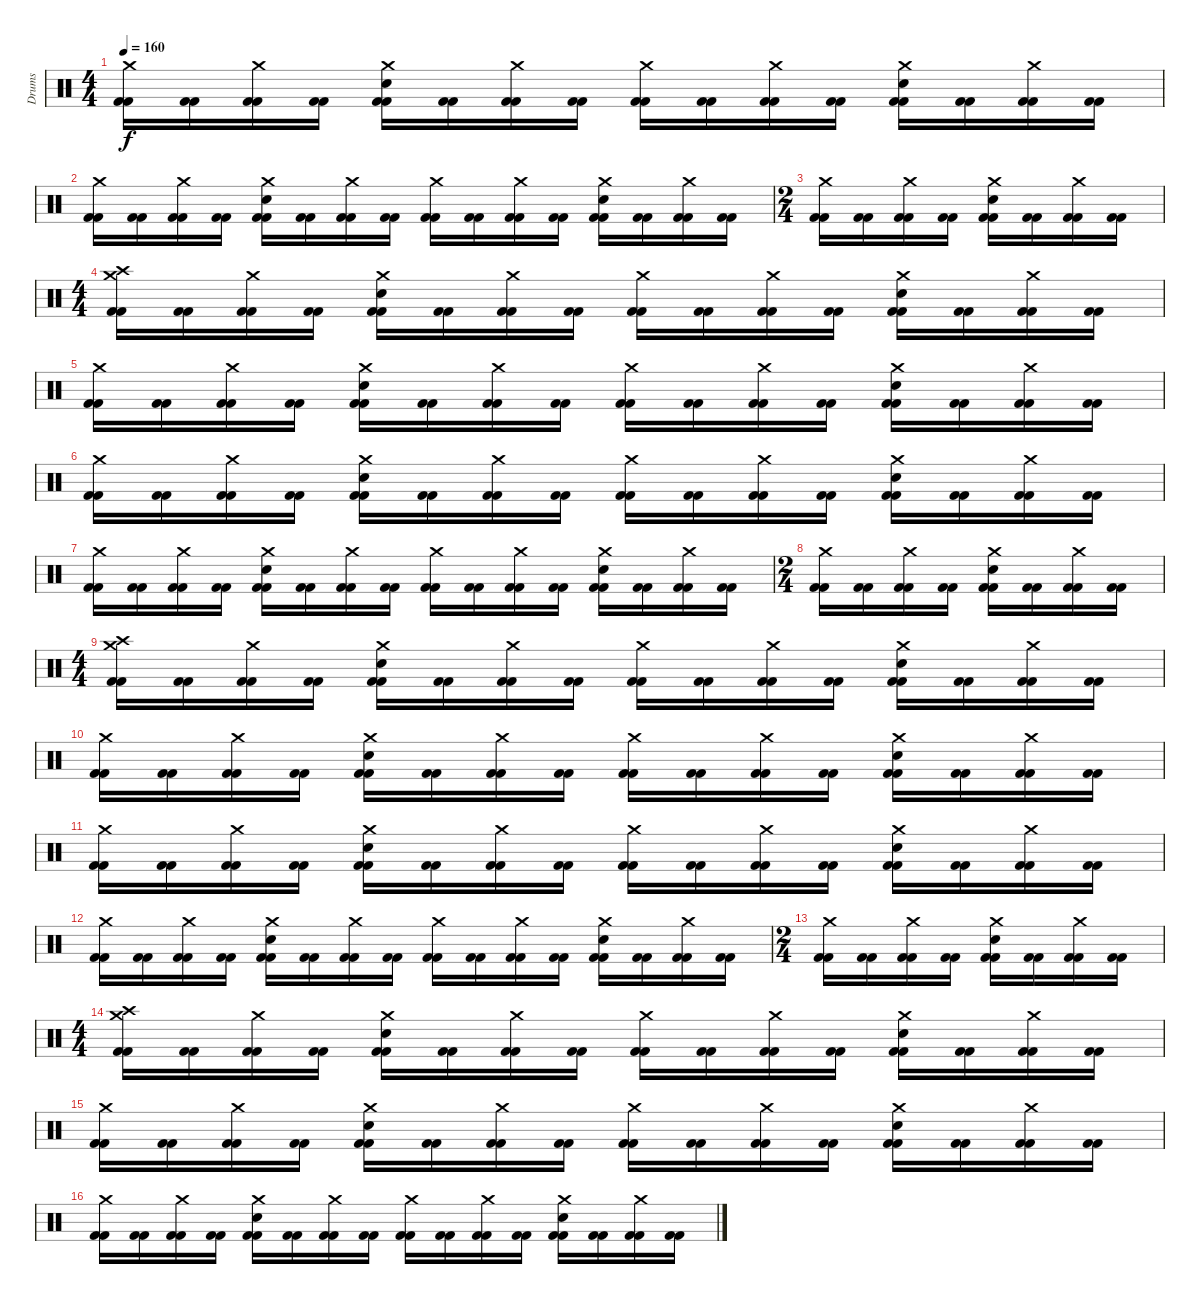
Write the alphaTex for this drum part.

\track ("Drums" "Drums") {instrument percussion}
\staff {score}
\articulation defaults
\ts (4 4)
\tempo 160
\clef neutral
\ks c
("Kick (hit) 2" "Crash medium (hit)" "Kick (hit) 2").16{dy f} ("Kick (hit) 2" "Kick (hit) 2").16 ("Kick (hit) 2" "Crash medium (hit)" "Kick (hit) 2").16 ("Kick (hit) 2" "Kick (hit) 2").16 ("Kick (hit) 2" "Crash medium (hit)" "Electric Snare (hit)" "Kick (hit) 2").16 ("Kick (hit) 2" "Kick (hit) 2").16 ("Kick (hit) 2" "Crash medium (hit)" "Kick (hit) 2").16 ("Kick (hit) 2" "Kick (hit) 2").16 ("Kick (hit) 2" "Crash medium (hit)" "Kick (hit) 2").16 ("Kick (hit) 2" "Kick (hit) 2").16 ("Kick (hit) 2" "Crash medium (hit)" "Kick (hit) 2").16 ("Kick (hit) 2" "Kick (hit) 2").16 ("Kick (hit) 2" "Crash medium (hit)" "Electric Snare (hit)" "Kick (hit) 2").16 ("Kick (hit) 2" "Kick (hit) 2").16 ("Kick (hit) 2" "Crash medium (hit)" "Kick (hit) 2").16 ("Kick (hit) 2" "Kick (hit) 2").16 |
("Kick (hit) 2" "Crash medium (hit)" "Kick (hit) 2").16 ("Kick (hit) 2" "Kick (hit) 2").16 ("Kick (hit) 2" "Crash medium (hit)" "Kick (hit) 2").16 ("Kick (hit) 2" "Kick (hit) 2").16 ("Kick (hit) 2" "Crash medium (hit)" "Electric Snare (hit)" "Kick (hit) 2").16 ("Kick (hit) 2" "Kick (hit) 2").16 ("Kick (hit) 2" "Crash medium (hit)" "Kick (hit) 2").16 ("Kick (hit) 2" "Kick (hit) 2").16 ("Kick (hit) 2" "Crash medium (hit)" "Kick (hit) 2").16 ("Kick (hit) 2" "Kick (hit) 2").16 ("Kick (hit) 2" "Crash medium (hit)" "Kick (hit) 2").16 ("Kick (hit) 2" "Kick (hit) 2").16 ("Kick (hit) 2" "Crash medium (hit)" "Electric Snare (hit)" "Kick (hit) 2").16 ("Kick (hit) 2" "Kick (hit) 2").16 ("Kick (hit) 2" "Crash medium (hit)" "Kick (hit) 2").16 ("Kick (hit) 2" "Kick (hit) 2").16 |
\ts (2 4)
("Kick (hit) 2" "Crash medium (hit)" "Kick (hit) 2").16 ("Kick (hit) 2" "Kick (hit) 2").16 ("Kick (hit) 2" "Crash medium (hit)" "Kick (hit) 2").16 ("Kick (hit) 2" "Kick (hit) 2").16 ("Kick (hit) 2" "Crash medium (hit)" "Electric Snare (hit)" "Kick (hit) 2").16 ("Kick (hit) 2" "Kick (hit) 2").16 ("Kick (hit) 2" "Crash medium (hit)" "Kick (hit) 2").16 ("Kick (hit) 2" "Kick (hit) 2").16 |
\ts (4 4)
("Kick (hit) 2" "Crash medium (hit)" "Crash high (hit)" "Kick (hit) 2").16 ("Kick (hit) 2" "Kick (hit) 2").16 ("Kick (hit) 2" "Crash medium (hit)" "Kick (hit) 2").16 ("Kick (hit) 2" "Kick (hit) 2").16 ("Kick (hit) 2" "Crash medium (hit)" "Electric Snare (hit)" "Kick (hit) 2").16 ("Kick (hit) 2" "Kick (hit) 2").16 ("Kick (hit) 2" "Crash medium (hit)" "Kick (hit) 2").16 ("Kick (hit) 2" "Kick (hit) 2").16 ("Kick (hit) 2" "Crash medium (hit)" "Kick (hit) 2").16 ("Kick (hit) 2" "Kick (hit) 2").16 ("Kick (hit) 2" "Crash medium (hit)" "Kick (hit) 2").16 ("Kick (hit) 2" "Kick (hit) 2").16 ("Kick (hit) 2" "Crash medium (hit)" "Electric Snare (hit)" "Kick (hit) 2").16 ("Kick (hit) 2" "Kick (hit) 2").16 ("Kick (hit) 2" "Crash medium (hit)" "Kick (hit) 2").16 ("Kick (hit) 2" "Kick (hit) 2").16 |
("Kick (hit) 2" "Crash medium (hit)" "Kick (hit) 2").16 ("Kick (hit) 2" "Kick (hit) 2").16 ("Kick (hit) 2" "Crash medium (hit)" "Kick (hit) 2").16 ("Kick (hit) 2" "Kick (hit) 2").16 ("Kick (hit) 2" "Crash medium (hit)" "Electric Snare (hit)" "Kick (hit) 2").16 ("Kick (hit) 2" "Kick (hit) 2").16 ("Kick (hit) 2" "Crash medium (hit)" "Kick (hit) 2").16 ("Kick (hit) 2" "Kick (hit) 2").16 ("Kick (hit) 2" "Crash medium (hit)" "Kick (hit) 2").16 ("Kick (hit) 2" "Kick (hit) 2").16 ("Kick (hit) 2" "Crash medium (hit)" "Kick (hit) 2").16 ("Kick (hit) 2" "Kick (hit) 2").16 ("Kick (hit) 2" "Crash medium (hit)" "Electric Snare (hit)" "Kick (hit) 2").16 ("Kick (hit) 2" "Kick (hit) 2").16 ("Kick (hit) 2" "Crash medium (hit)" "Kick (hit) 2").16 ("Kick (hit) 2" "Kick (hit) 2").16 |
("Kick (hit) 2" "Crash medium (hit)" "Kick (hit) 2").16 ("Kick (hit) 2" "Kick (hit) 2").16 ("Kick (hit) 2" "Crash medium (hit)" "Kick (hit) 2").16 ("Kick (hit) 2" "Kick (hit) 2").16 ("Kick (hit) 2" "Crash medium (hit)" "Electric Snare (hit)" "Kick (hit) 2").16 ("Kick (hit) 2" "Kick (hit) 2").16 ("Kick (hit) 2" "Crash medium (hit)" "Kick (hit) 2").16 ("Kick (hit) 2" "Kick (hit) 2").16 ("Kick (hit) 2" "Crash medium (hit)" "Kick (hit) 2").16 ("Kick (hit) 2" "Kick (hit) 2").16 ("Kick (hit) 2" "Crash medium (hit)" "Kick (hit) 2").16 ("Kick (hit) 2" "Kick (hit) 2").16 ("Kick (hit) 2" "Crash medium (hit)" "Electric Snare (hit)" "Kick (hit) 2").16 ("Kick (hit) 2" "Kick (hit) 2").16 ("Kick (hit) 2" "Crash medium (hit)" "Kick (hit) 2").16 ("Kick (hit) 2" "Kick (hit) 2").16 |
("Kick (hit) 2" "Crash medium (hit)" "Kick (hit) 2").16 ("Kick (hit) 2" "Kick (hit) 2").16 ("Kick (hit) 2" "Crash medium (hit)" "Kick (hit) 2").16 ("Kick (hit) 2" "Kick (hit) 2").16 ("Kick (hit) 2" "Crash medium (hit)" "Electric Snare (hit)" "Kick (hit) 2").16 ("Kick (hit) 2" "Kick (hit) 2").16 ("Kick (hit) 2" "Crash medium (hit)" "Kick (hit) 2").16 ("Kick (hit) 2" "Kick (hit) 2").16 ("Kick (hit) 2" "Crash medium (hit)" "Kick (hit) 2").16 ("Kick (hit) 2" "Kick (hit) 2").16 ("Kick (hit) 2" "Crash medium (hit)" "Kick (hit) 2").16 ("Kick (hit) 2" "Kick (hit) 2").16 ("Kick (hit) 2" "Crash medium (hit)" "Electric Snare (hit)" "Kick (hit) 2").16 ("Kick (hit) 2" "Kick (hit) 2").16 ("Kick (hit) 2" "Crash medium (hit)" "Kick (hit) 2").16 ("Kick (hit) 2" "Kick (hit) 2").16 |
\ts (2 4)
("Kick (hit) 2" "Crash medium (hit)" "Kick (hit) 2").16 ("Kick (hit) 2" "Kick (hit) 2").16 ("Kick (hit) 2" "Crash medium (hit)" "Kick (hit) 2").16 ("Kick (hit) 2" "Kick (hit) 2").16 ("Kick (hit) 2" "Crash medium (hit)" "Electric Snare (hit)" "Kick (hit) 2").16 ("Kick (hit) 2" "Kick (hit) 2").16 ("Kick (hit) 2" "Crash medium (hit)" "Kick (hit) 2").16 ("Kick (hit) 2" "Kick (hit) 2").16 |
\ts (4 4)
("Kick (hit) 2" "Crash medium (hit)" "Crash high (hit)" "Kick (hit) 2").16 ("Kick (hit) 2" "Kick (hit) 2").16 ("Kick (hit) 2" "Crash medium (hit)" "Kick (hit) 2").16 ("Kick (hit) 2" "Kick (hit) 2").16 ("Kick (hit) 2" "Crash medium (hit)" "Electric Snare (hit)" "Kick (hit) 2").16 ("Kick (hit) 2" "Kick (hit) 2").16 ("Kick (hit) 2" "Crash medium (hit)" "Kick (hit) 2").16 ("Kick (hit) 2" "Kick (hit) 2").16 ("Kick (hit) 2" "Crash medium (hit)" "Kick (hit) 2").16 ("Kick (hit) 2" "Kick (hit) 2").16 ("Kick (hit) 2" "Crash medium (hit)" "Kick (hit) 2").16 ("Kick (hit) 2" "Kick (hit) 2").16 ("Kick (hit) 2" "Crash medium (hit)" "Electric Snare (hit)" "Kick (hit) 2").16 ("Kick (hit) 2" "Kick (hit) 2").16 ("Kick (hit) 2" "Crash medium (hit)" "Kick (hit) 2").16 ("Kick (hit) 2" "Kick (hit) 2").16 |
("Kick (hit) 2" "Crash medium (hit)" "Kick (hit) 2").16 ("Kick (hit) 2" "Kick (hit) 2").16 ("Kick (hit) 2" "Crash medium (hit)" "Kick (hit) 2").16 ("Kick (hit) 2" "Kick (hit) 2").16 ("Kick (hit) 2" "Crash medium (hit)" "Electric Snare (hit)" "Kick (hit) 2").16 ("Kick (hit) 2" "Kick (hit) 2").16 ("Kick (hit) 2" "Crash medium (hit)" "Kick (hit) 2").16 ("Kick (hit) 2" "Kick (hit) 2").16 ("Kick (hit) 2" "Crash medium (hit)" "Kick (hit) 2").16 ("Kick (hit) 2" "Kick (hit) 2").16 ("Kick (hit) 2" "Crash medium (hit)" "Kick (hit) 2").16 ("Kick (hit) 2" "Kick (hit) 2").16 ("Kick (hit) 2" "Crash medium (hit)" "Electric Snare (hit)" "Kick (hit) 2").16 ("Kick (hit) 2" "Kick (hit) 2").16 ("Kick (hit) 2" "Crash medium (hit)" "Kick (hit) 2").16 ("Kick (hit) 2" "Kick (hit) 2").16 |
("Kick (hit) 2" "Crash medium (hit)" "Kick (hit) 2").16 ("Kick (hit) 2" "Kick (hit) 2").16 ("Kick (hit) 2" "Crash medium (hit)" "Kick (hit) 2").16 ("Kick (hit) 2" "Kick (hit) 2").16 ("Kick (hit) 2" "Crash medium (hit)" "Electric Snare (hit)" "Kick (hit) 2").16 ("Kick (hit) 2" "Kick (hit) 2").16 ("Kick (hit) 2" "Crash medium (hit)" "Kick (hit) 2").16 ("Kick (hit) 2" "Kick (hit) 2").16 ("Kick (hit) 2" "Crash medium (hit)" "Kick (hit) 2").16 ("Kick (hit) 2" "Kick (hit) 2").16 ("Kick (hit) 2" "Crash medium (hit)" "Kick (hit) 2").16 ("Kick (hit) 2" "Kick (hit) 2").16 ("Kick (hit) 2" "Crash medium (hit)" "Electric Snare (hit)" "Kick (hit) 2").16 ("Kick (hit) 2" "Kick (hit) 2").16 ("Kick (hit) 2" "Crash medium (hit)" "Kick (hit) 2").16 ("Kick (hit) 2" "Kick (hit) 2").16 |
("Kick (hit) 2" "Crash medium (hit)" "Kick (hit) 2").16 ("Kick (hit) 2" "Kick (hit) 2").16 ("Kick (hit) 2" "Crash medium (hit)" "Kick (hit) 2").16 ("Kick (hit) 2" "Kick (hit) 2").16 ("Kick (hit) 2" "Crash medium (hit)" "Electric Snare (hit)" "Kick (hit) 2").16 ("Kick (hit) 2" "Kick (hit) 2").16 ("Kick (hit) 2" "Crash medium (hit)" "Kick (hit) 2").16 ("Kick (hit) 2" "Kick (hit) 2").16 ("Kick (hit) 2" "Crash medium (hit)" "Kick (hit) 2").16 ("Kick (hit) 2" "Kick (hit) 2").16 ("Kick (hit) 2" "Crash medium (hit)" "Kick (hit) 2").16 ("Kick (hit) 2" "Kick (hit) 2").16 ("Kick (hit) 2" "Crash medium (hit)" "Electric Snare (hit)" "Kick (hit) 2").16 ("Kick (hit) 2" "Kick (hit) 2").16 ("Kick (hit) 2" "Crash medium (hit)" "Kick (hit) 2").16 ("Kick (hit) 2" "Kick (hit) 2").16 |
\ts (2 4)
("Kick (hit) 2" "Crash medium (hit)" "Kick (hit) 2").16 ("Kick (hit) 2" "Kick (hit) 2").16 ("Kick (hit) 2" "Crash medium (hit)" "Kick (hit) 2").16 ("Kick (hit) 2" "Kick (hit) 2").16 ("Kick (hit) 2" "Crash medium (hit)" "Electric Snare (hit)" "Kick (hit) 2").16 ("Kick (hit) 2" "Kick (hit) 2").16 ("Kick (hit) 2" "Crash medium (hit)" "Kick (hit) 2").16 ("Kick (hit) 2" "Kick (hit) 2").16 |
\ts (4 4)
("Kick (hit) 2" "Crash medium (hit)" "Crash high (hit)" "Kick (hit) 2").16 ("Kick (hit) 2" "Kick (hit) 2").16 ("Kick (hit) 2" "Crash medium (hit)" "Kick (hit) 2").16 ("Kick (hit) 2" "Kick (hit) 2").16 ("Kick (hit) 2" "Crash medium (hit)" "Electric Snare (hit)" "Kick (hit) 2").16 ("Kick (hit) 2" "Kick (hit) 2").16 ("Kick (hit) 2" "Crash medium (hit)" "Kick (hit) 2").16 ("Kick (hit) 2" "Kick (hit) 2").16 ("Kick (hit) 2" "Crash medium (hit)" "Kick (hit) 2").16 ("Kick (hit) 2" "Kick (hit) 2").16 ("Kick (hit) 2" "Crash medium (hit)" "Kick (hit) 2").16 ("Kick (hit) 2" "Kick (hit) 2").16 ("Kick (hit) 2" "Crash medium (hit)" "Electric Snare (hit)" "Kick (hit) 2").16 ("Kick (hit) 2" "Kick (hit) 2").16 ("Kick (hit) 2" "Crash medium (hit)" "Kick (hit) 2").16 ("Kick (hit) 2" "Kick (hit) 2").16 |
("Kick (hit) 2" "Crash medium (hit)" "Kick (hit) 2").16 ("Kick (hit) 2" "Kick (hit) 2").16 ("Kick (hit) 2" "Crash medium (hit)" "Kick (hit) 2").16 ("Kick (hit) 2" "Kick (hit) 2").16 ("Kick (hit) 2" "Crash medium (hit)" "Electric Snare (hit)" "Kick (hit) 2").16 ("Kick (hit) 2" "Kick (hit) 2").16 ("Kick (hit) 2" "Crash medium (hit)" "Kick (hit) 2").16 ("Kick (hit) 2" "Kick (hit) 2").16 ("Kick (hit) 2" "Crash medium (hit)" "Kick (hit) 2").16 ("Kick (hit) 2" "Kick (hit) 2").16 ("Kick (hit) 2" "Crash medium (hit)" "Kick (hit) 2").16 ("Kick (hit) 2" "Kick (hit) 2").16 ("Kick (hit) 2" "Crash medium (hit)" "Electric Snare (hit)" "Kick (hit) 2").16 ("Kick (hit) 2" "Kick (hit) 2").16 ("Kick (hit) 2" "Crash medium (hit)" "Kick (hit) 2").16 ("Kick (hit) 2" "Kick (hit) 2").16 |
("Kick (hit) 2" "Crash medium (hit)" "Kick (hit) 2").16 ("Kick (hit) 2" "Kick (hit) 2").16 ("Kick (hit) 2" "Crash medium (hit)" "Kick (hit) 2").16 ("Kick (hit) 2" "Kick (hit) 2").16 ("Kick (hit) 2" "Crash medium (hit)" "Electric Snare (hit)" "Kick (hit) 2").16 ("Kick (hit) 2" "Kick (hit) 2").16 ("Kick (hit) 2" "Crash medium (hit)" "Kick (hit) 2").16 ("Kick (hit) 2" "Kick (hit) 2").16 ("Kick (hit) 2" "Crash medium (hit)" "Kick (hit) 2").16 ("Kick (hit) 2" "Kick (hit) 2").16 ("Kick (hit) 2" "Crash medium (hit)" "Kick (hit) 2").16 ("Kick (hit) 2" "Kick (hit) 2").16 ("Kick (hit) 2" "Crash medium (hit)" "Electric Snare (hit)" "Kick (hit) 2").16 ("Kick (hit) 2" "Kick (hit) 2").16 ("Kick (hit) 2" "Crash medium (hit)" "Kick (hit) 2").16 ("Kick (hit) 2" "Kick (hit) 2").16
